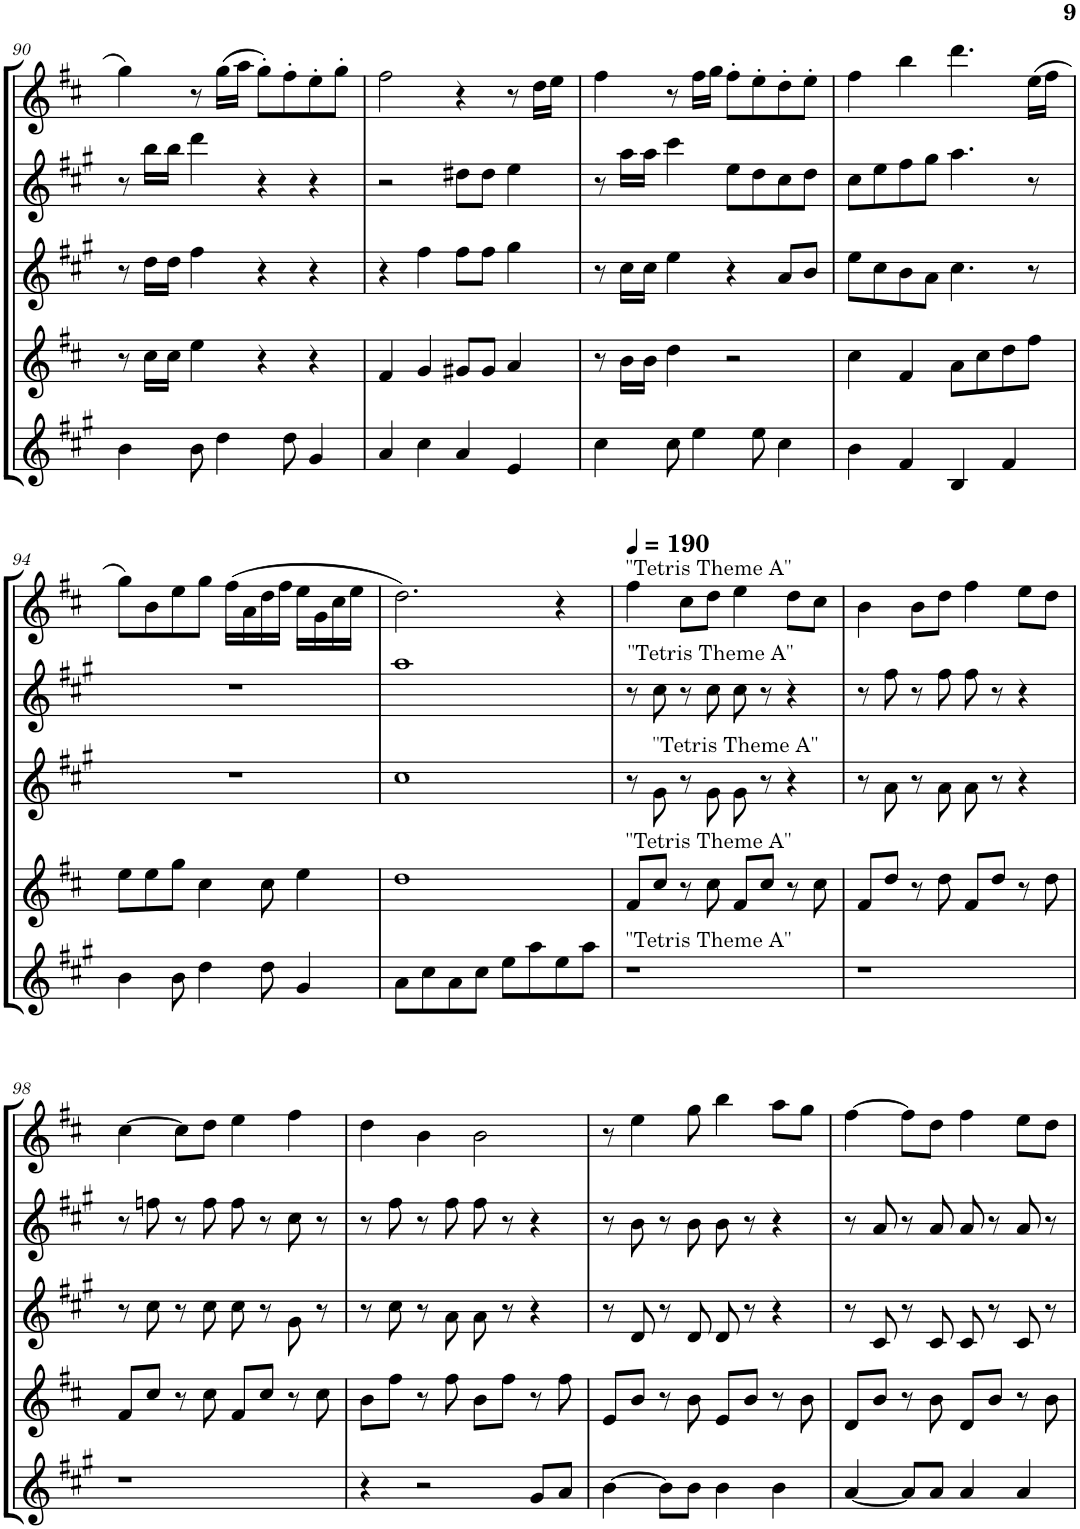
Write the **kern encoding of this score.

**kern	**kern	**kern	**kern	**kern
*part5	*part4	*part3	*part2	*part1
*staff5	*staff4	*staff3	*staff2	*staff1
*I"Baritone Saxophone	*I"Tenor Saxophone	*I"Alto Saxophone	*I"Alto Saxophone	*I"Soprano Saxophone
*I'Bar Sax	*I'T Sax	*I'A Sax	*I'A Sax	*I'S Sax
!!LO:PB:g=z
*clefG2	*clefG2	*clefG2	*clefG2	*clefG2
*Trd12c21	*Trd8c14	*Trd5c9	*Trd5c9	*Trd1c2
*k[f#c#g#]	*k[f#c#]	*k[f#c#g#]	*k[f#c#g#]	*k[f#c#]
*M4/4	*M4/4	*M4/4	*M4/4	*M4/4
=90	=90	=90	=90	=90
4b\	8r	8r	8r	4gg\
.	16cc#\LL	16dd\LL	16bb\LL	.
.	16cc#\JJ	16dd\JJ	16bb\JJ	.
8b\	4ee\	4ff#\	4ddd\	8r
4dd\	.	.	.	(16gg\LL
.	.	.	.	16aa\JJ
.	4r	4r	4r	8gg'\L)
8dd\	.	.	.	8ff#'\
4g#/	4r	4r	4r	8ee'\
.	.	.	.	8gg'\J
=91	=91	=91	=91	=91
4a/	4f#/	4r	2r	2ff#\
4cc#\	4g/	4ff#\	.	.
4a/	8g#X/L	8ff#\L	8dd#X\L	4r
.	8g#/J	8ff#\J	8dd#\J	.
4e/	4a/	4gg#\	4ee\	8r
.	.	.	.	16dd\LL
.	.	.	.	16ee\JJ
=92	=92	=92	=92	=92
4cc#\	8r	8r	8r	4ff#\
.	16b\LL	16cc#\LL	16aa\LL	.
.	16b\JJ	16cc#\JJ	16aa\JJ	.
8cc#\	4dd\	4ee\	4ccc#\	8r
4ee\	.	.	.	16ff#\LL
.	.	.	.	16gg\JJ
.	2r	4r	8ee\L	8ff#'\L
8ee\	.	.	8dd\	8ee'\
4cc#\	.	8a/L	8cc#\	8dd'\
.	.	8b/J	8dd\J	8ee'\J
=93	=93	=93	=93	=93
4b\	4cc#\	8ee\L	8cc#\L	4ff#\
.	.	8cc#\	8ee\	.
4f#/	4f#/	8b\	8ff#\	4bb\
.	.	8a\J	8gg#\J	.
4B/	8a\L	4.cc#\	4.aa\	4.ddd\
.	8cc#\	.	.	.
4f#/	8dd\	.	.	.
.	8ff#\J	8r	8r	(16ee\LL
.	.	.	.	16ff#\JJ
!!LO:LB:g=z
=94	=94	=94	=94	=94
4b\	8ee\L	1r	1r	8gg\L)
.	8ee\	.	.	8b\
8b\	8gg\J	.	.	8ee\
4dd\	4cc#\	.	.	8gg\J
.	.	.	.	(16ff#\LL
.	.	.	.	16a\
8dd\	8cc#\	.	.	16dd\
.	.	.	.	16ff#\JJ
4g#/	4ee\	.	.	16ee\LL
.	.	.	.	16g\
.	.	.	.	16cc#\
.	.	.	.	16ee\JJ
=95	=95	=95	=95	=95
8a\L	1dd	1cc#	1aa	2.dd\)
8cc#\	.	.	.	.
8a\	.	.	.	.
8cc#\J	.	.	.	.
8ee\L	.	.	.	.
8aa\	.	.	.	.
8ee\	.	.	.	4r
8aa\J	.	.	.	.
=96	=96	=96	=96	=96
*	*	*	*	*MM190
!	!	!	!	!LO:TX:a:t="Tetris Theme A"
!	!LO:TX:a:t="Tetris Theme A"	!	!	!
!LO:TX:a:t="Tetris Theme A"	!	!	!	!
1r	8f#/L	8r	8r	4ff#\
!	!	!	!LO:TX:a:t="Tetris Theme A"	!
!	!	!LO:TX:a:t="Tetris Theme A"	!	!
.	8cc#/J	8g#\	8cc#\	.
.	8r	8r	8r	8cc#\L
.	8cc#\	8g#\	8cc#\	8dd\J
.	8f#/L	8g#\	8cc#\	4ee\
.	8cc#/J	8r	8r	.
.	8r	4r	4r	8dd\L
.	8cc#\	.	.	8cc#\J
=97	=97	=97	=97	=97
1r	8f#/L	8r	8r	4b\
.	8dd/J	8a\	8ff#\	.
.	8r	8r	8r	8b\L
.	8dd\	8a\	8ff#\	8dd\J
.	8f#/L	8a\	8ff#\	4ff#\
.	8dd/J	8r	8r	.
.	8r	4r	4r	8ee\L
.	8dd\	.	.	8dd\J
!!LO:LB:g=z
=98	=98	=98	=98	=98
1r	8f#/L	8r	8r	[4cc#\
.	8cc#/J	8cc#\	8ffn\	.
.	8r	8r	8r	8cc#\L]
.	8cc#\	8cc#\	8ff\	8dd\J
.	8f#/L	8cc#\	8ff\	4ee\
.	8cc#/J	8r	8r	.
.	8r	8g#\	8cc#\	4ff#\
.	8cc#\	8r	8r	.
=99	=99	=99	=99	=99
4r	8b\L	8r	8r	4dd\
.	8ff#\J	8cc#\	8ff#\	.
2r	8r	8r	8r	4b\
.	8ff#\	8a\	8ff#\	.
.	8b\L	8a\	8ff#\	2b\
.	8ff#\J	8r	8r	.
8g#/L	8r	4r	4r	.
8a/J	8ff#\	.	.	.
=100	=100	=100	=100	=100
[4b\	8e/L	8r	8r	8r
.	8b/J	8d/	8b\	4ee\
8b\L]	8r	8r	8r	.
8b\J	8b\	8d/	8b\	8gg\
4b\	8e/L	8d/	8b\	4bb\
.	8b/J	8r	8r	.
4b\	8r	4r	4r	8aa\L
.	8b\	.	.	8gg\J
=101	=101	=101	=101	=101
[4a/	8d/L	8r	8r	[4ff#\
.	8b/J	8c#/	8a/	.
8a/L]	8r	8r	8r	8ff#\L]
8a/J	8b\	8c#/	8a/	8dd\J
4a/	8d/L	8c#/	8a/	4ff#\
.	8b/J	8r	8r	.
4a/	8r	8c#/	8a/	8ee\L
.	8b\	8r	8r	8dd\J
=	=	=	=	=
*-	*-	*-	*-	*-
